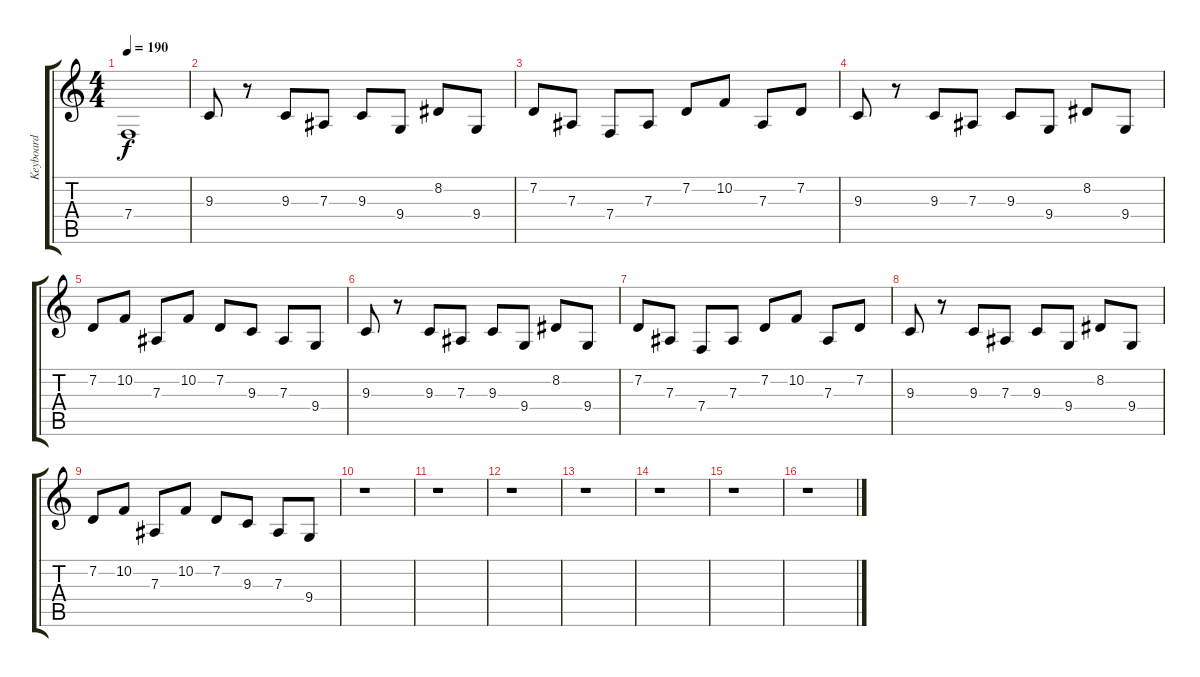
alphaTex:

\track ("Keyboard" "Keyboard") {instrument stringensemble1}
\staff {score tabs}
\tuning (C4 G3 Eb3 Bb2 F2 C2) {hide}
\ts (4 4)
\tempo 190
\clef g2
\ks c
7.4.1{dy f} |
9.3.8 r.8 9.3.8 7.3.8 9.3.8 9.4.8 8.2.8 9.4.8 |
7.2.8 7.3.8 7.4.8 7.3.8 7.2.8 10.2.8 7.3.8 7.2.8 |
9.3.8 r.8 9.3.8 7.3.8 9.3.8 9.4.8 8.2.8 9.4.8 |
7.2.8 10.2.8 7.3.8 10.2.8 7.2.8 9.3.8 7.3.8 9.4.8 |
9.3.8 r.8 9.3.8 7.3.8 9.3.8 9.4.8 8.2.8 9.4.8 |
7.2.8 7.3.8 7.4.8 7.3.8 7.2.8 10.2.8 7.3.8 7.2.8 |
9.3.8 r.8 9.3.8 7.3.8 9.3.8 9.4.8 8.2.8 9.4.8 |
7.2.8 10.2.8 7.3.8 10.2.8 7.2.8 9.3.8 7.3.8 9.4.8 |
r.1 |
r.1 |
r.1 |
r.1 |
r.1 |
r.1 |
r.1
